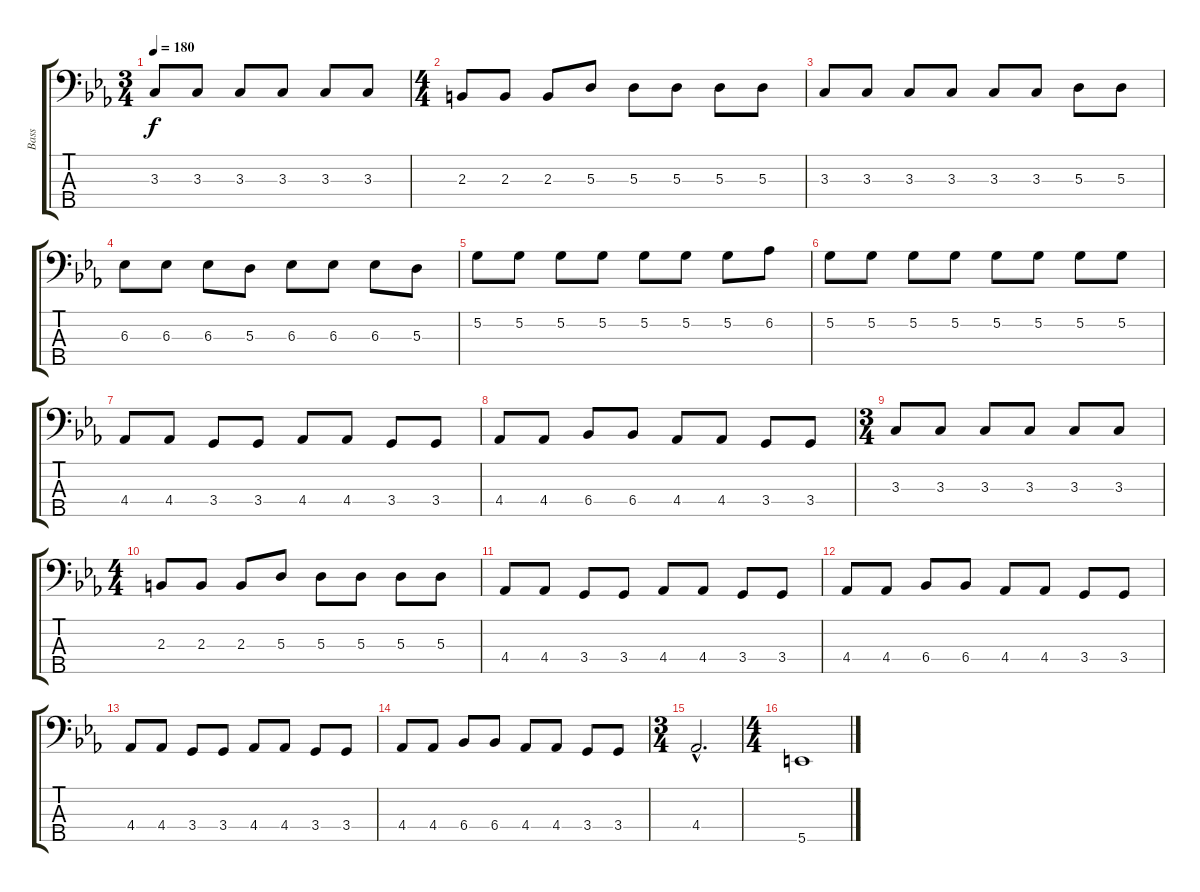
\track ("Bass" "Bass") {instrument electricbassfinger}
\staff {score tabs}
\tuning (G2 D2 A1 E1 B0) {hide}
\ts (3 4)
\tempo 180
\clef f4
\ks eb
3.3.8{dy f} 3.3.8 3.3.8 3.3.8 3.3.8 3.3.8 |
\ts (4 4)
2.3.8 2.3.8 2.3.8 5.3.8 5.3.8 5.3.8 5.3.8 5.3.8 |
3.3.8 3.3.8 3.3.8 3.3.8 3.3.8 3.3.8 5.3.8 5.3.8 |
6.3.8 6.3.8 6.3.8 5.3.8 6.3.8 6.3.8 6.3.8 5.3.8 |
5.2.8 5.2.8 5.2.8 5.2.8 5.2.8 5.2.8 5.2.8 6.2.8 |
5.2.8 5.2.8 5.2.8 5.2.8 5.2.8 5.2.8 5.2.8 5.2.8 |
4.4.8 4.4.8 3.4.8 3.4.8 4.4.8 4.4.8 3.4.8 3.4.8 |
4.4.8 4.4.8 6.4.8 6.4.8 4.4.8 4.4.8 3.4.8 3.4.8 |
\ts (3 4)
3.3.8 3.3.8 3.3.8 3.3.8 3.3.8 3.3.8 |
\ts (4 4)
2.3.8 2.3.8 2.3.8 5.3.8 5.3.8 5.3.8 5.3.8 5.3.8 |
4.4.8 4.4.8 3.4.8 3.4.8 4.4.8 4.4.8 3.4.8 3.4.8 |
4.4.8 4.4.8 6.4.8 6.4.8 4.4.8 4.4.8 3.4.8 3.4.8 |
4.4.8 4.4.8 3.4.8 3.4.8 4.4.8 4.4.8 3.4.8 3.4.8 |
4.4.8 4.4.8 6.4.8 6.4.8 4.4.8 4.4.8 3.4.8 3.4.8 |
\ts (3 4)
4.4{hac}.2{d} |
\ts (4 4)
5.5.1
